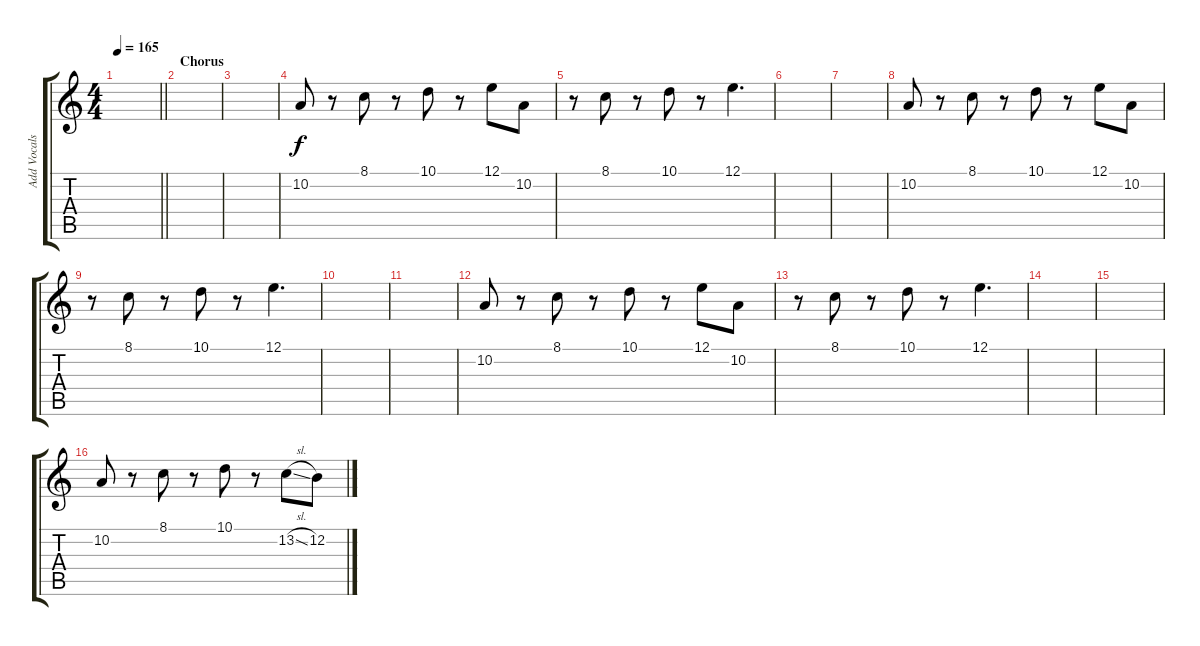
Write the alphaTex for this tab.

\track ("Add Vocals" "Add Vocals") {instrument choiraahs}
\staff {score tabs}
\tuning (E4 B3 G3 D3 A2 E2) {hide}
\ts (4 4)
\tempo 165
\clef g2
\barLineRight lightlight
\ks c
|
\section ("" "Chorus")
|
|
10.2.8 r.8 8.1.8 r.8 10.1.8 r.8 12.1.8 10.2.8 |
r.8 8.1.8 r.8 10.1.8 r.8 12.1.4{d} |
|
|
10.2.8 r.8 8.1.8 r.8 10.1.8 r.8 12.1.8 10.2.8 |
r.8 8.1.8 r.8 10.1.8 r.8 12.1.4{d} |
|
|
10.2.8 r.8 8.1.8 r.8 10.1.8 r.8 12.1.8 10.2.8 |
r.8 8.1.8 r.8 10.1.8 r.8 12.1.4{d} |
|
|
10.2.8 r.8 8.1.8 r.8 10.1.8 r.8 13.2{sl}.8 12.2.8
